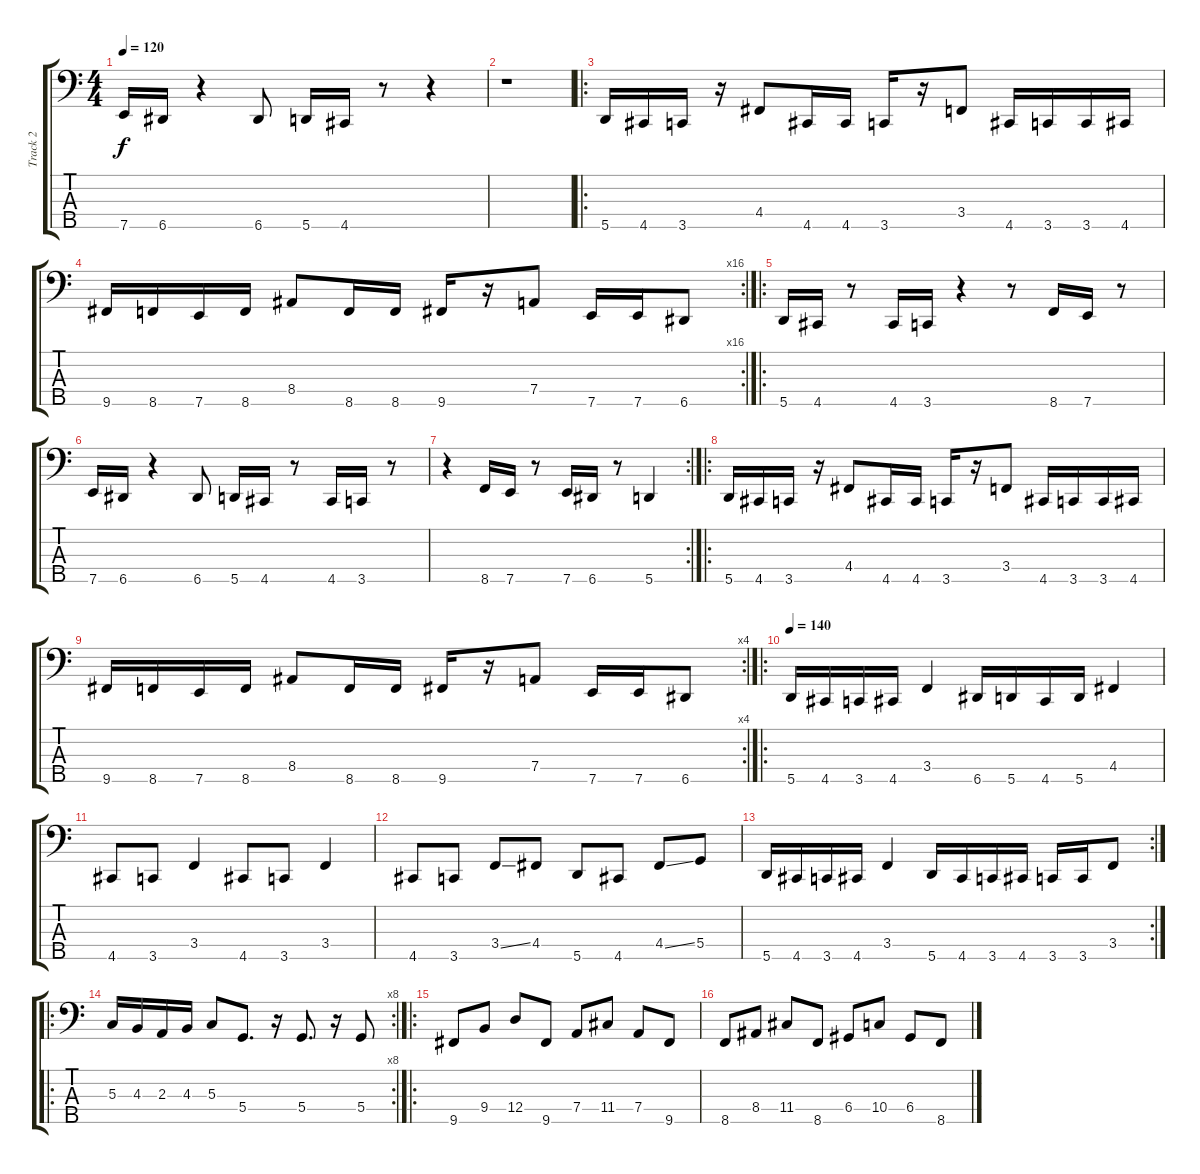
\track ("Track 2" "Track 2") {instrument electricbasspick}
\staff {score tabs}
\tuning (F2 C2 G1 D1 A0) {hide}
\ts (4 4)
\tempo 120
\clef f4
\ks c
7.5.16{dy f} 6.5.16 r.4 6.5.8 5.5.16 4.5.16 r.8 r.4 |
r.1 |
\ro
5.5.16 4.5.16 3.5.16 r.16 4.4.8 4.5.16 4.5.16 3.5.16 r.16 3.4.8 4.5.16 3.5.16 3.5.16 4.5.16 |
\rc 16
9.5.16 8.5.16 7.5.16 8.5.16 8.4.8 8.5.16 8.5.16 9.5.16 r.16 7.4.8 7.5.16 7.5.16 6.5.8 |
\ro
5.5.16 4.5.16 r.8 4.5.16 3.5.16 r.4 r.8 8.5.16 7.5.16 r.8 |
7.5.16 6.5.16 r.4 6.5.8 5.5.16 4.5.16 r.8 4.5.16 3.5.16 r.8 |
\rc 2
r.4 8.5.16 7.5.16 r.8 7.5.16 6.5.16 r.8 5.5.4 |
\ro
5.5.16 4.5.16 3.5.16 r.16 4.4.8 4.5.16 4.5.16 3.5.16 r.16 3.4.8 4.5.16 3.5.16 3.5.16 4.5.16 |
\rc 4
9.5.16 8.5.16 7.5.16 8.5.16 8.4.8 8.5.16 8.5.16 9.5.16 r.16 7.4.8 7.5.16 7.5.16 6.5.8 |
\ro
\tempo 140
5.5.16 4.5.16 3.5.16 4.5.16 3.4.4 6.5.16 5.5.16 4.5.16 5.5.16 4.4.4 |
4.5.8 3.5.8 3.4.4 4.5.8 3.5.8 3.4.4 |
4.5.8 3.5.8 3.4{ss}.8 4.4.8 5.5.8 4.5.8 4.4{ss}.8 5.4.8 |
\rc 2
5.5.16 4.5.16 3.5.16 4.5.16 3.4.4 5.5.16 4.5.16 3.5.16 4.5.16 3.5.16 3.5.16 3.4.8 |
\ro
\rc 8
5.3.16 4.3.16 2.3.16 4.3.16 5.3.8 5.4.8{d} r.16 5.4.8{d} r.16 5.4.8 |
\ro
9.5.8 9.4.8 12.4.8 9.5.8 7.4.8 11.4.8 7.4.8 9.5.8 |
8.5.8 8.4.8 11.4.8 8.5.8 6.4.8 10.4.8 6.4.8 8.5.8
